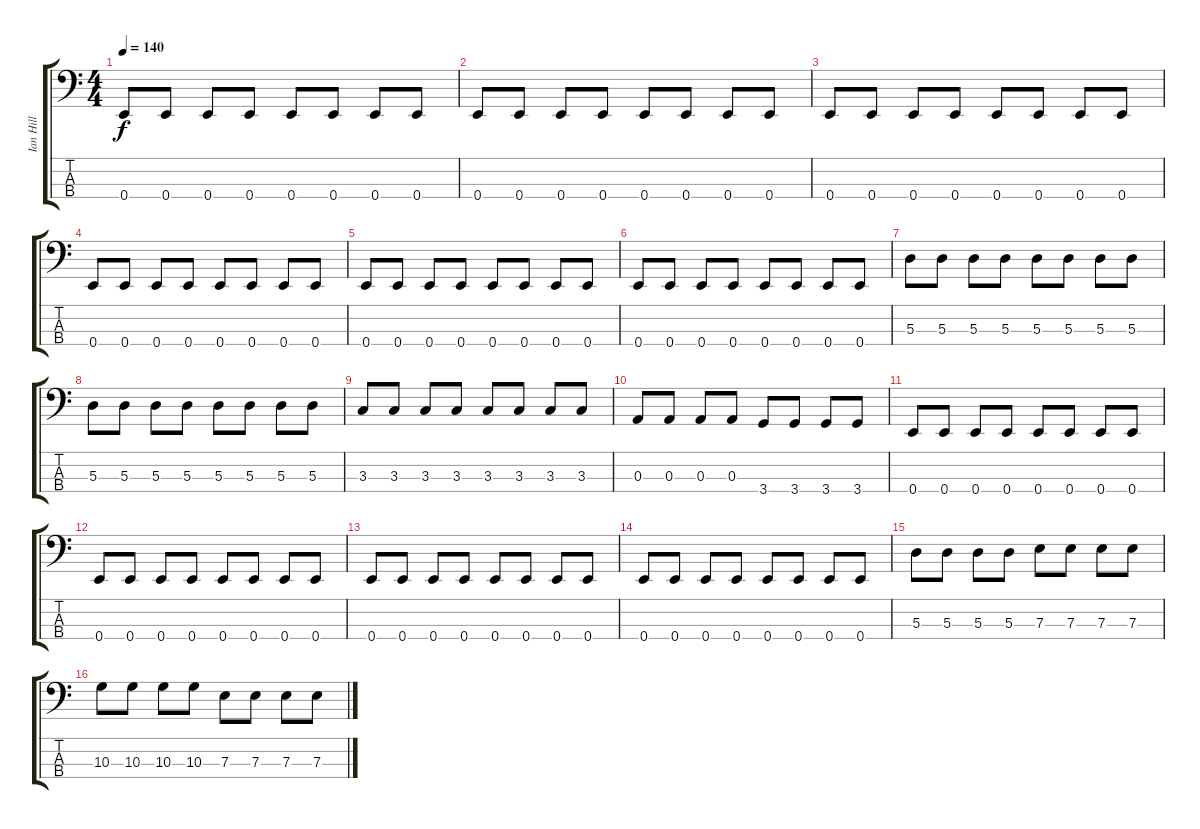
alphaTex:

\track ("Ian Hill" "Ian Hill") {instrument fretlessbass}
\staff {score tabs}
\tuning (G2 D2 A1 E1) {hide}
\ts (4 4)
\tempo 140
\clef f4
\ks c
0.4.8{dy f} 0.4.8 0.4.8 0.4.8 0.4.8 0.4.8 0.4.8 0.4.8 |
0.4.8 0.4.8 0.4.8 0.4.8 0.4.8 0.4.8 0.4.8 0.4.8 |
0.4.8 0.4.8 0.4.8 0.4.8 0.4.8 0.4.8 0.4.8 0.4.8 |
0.4.8 0.4.8 0.4.8 0.4.8 0.4.8 0.4.8 0.4.8 0.4.8 |
0.4.8 0.4.8 0.4.8 0.4.8 0.4.8 0.4.8 0.4.8 0.4.8 |
0.4.8 0.4.8 0.4.8 0.4.8 0.4.8 0.4.8 0.4.8 0.4.8 |
5.3.8 5.3.8 5.3.8 5.3.8 5.3.8 5.3.8 5.3.8 5.3.8 |
5.3.8 5.3.8 5.3.8 5.3.8 5.3.8 5.3.8 5.3.8 5.3.8 |
3.3.8 3.3.8 3.3.8 3.3.8 3.3.8 3.3.8 3.3.8 3.3.8 |
0.3.8 0.3.8 0.3.8 0.3.8 3.4.8 3.4.8 3.4.8 3.4.8 |
0.4.8 0.4.8 0.4.8 0.4.8 0.4.8 0.4.8 0.4.8 0.4.8 |
0.4.8 0.4.8 0.4.8 0.4.8 0.4.8 0.4.8 0.4.8 0.4.8 |
0.4.8 0.4.8 0.4.8 0.4.8 0.4.8 0.4.8 0.4.8 0.4.8 |
0.4.8 0.4.8 0.4.8 0.4.8 0.4.8 0.4.8 0.4.8 0.4.8 |
5.3.8 5.3.8 5.3.8 5.3.8 7.3.8 7.3.8 7.3.8 7.3.8 |
10.3.8 10.3.8 10.3.8 10.3.8 7.3.8 7.3.8 7.3.8 7.3.8
